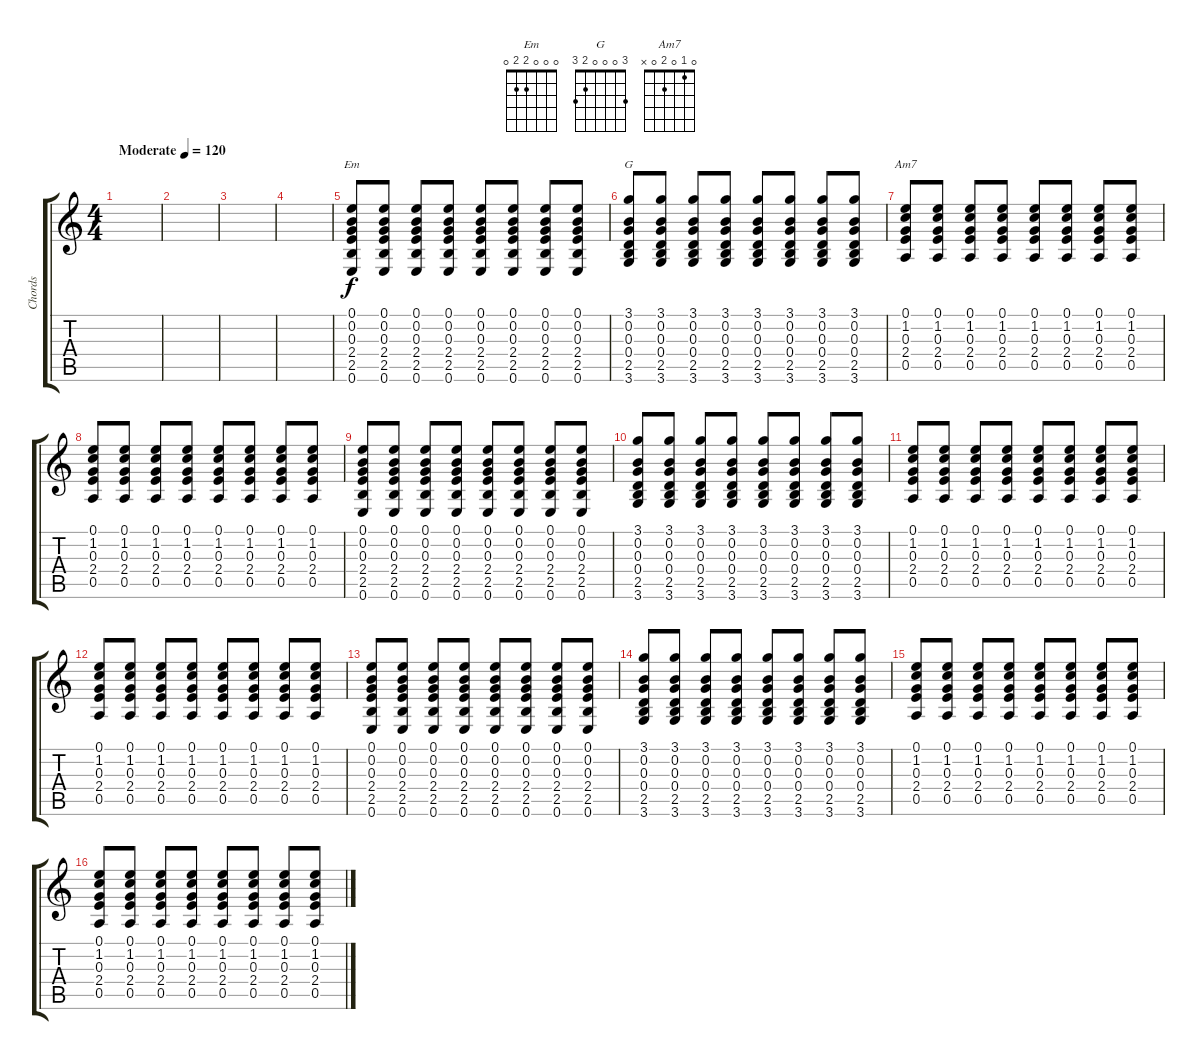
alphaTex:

\track ("Chords" "Chords") {instrument acousticguitarnylon}
\staff {score tabs}
\tuning (E4 B3 G3 D3 A2 E2) {hide}
\chord ("Em" 0 0 0 2 2 0)
\chord ("G" 3 0 0 0 2 3)
\chord ("Am7" 0 1 0 2 0 x)
\ts (4 4)
\tempo (120 "Moderate")
\clef g2
\ks c
|
|
|
|
(0.1 0.2 0.3 2.4 2.5 0.6).8{ch "Em"} (0.1 0.2 0.3 2.4 2.5 0.6).8 (0.1 0.2 0.3 2.4 2.5 0.6).8 (0.1 0.2 0.3 2.4 2.5 0.6).8 (0.1 0.2 0.3 2.4 2.5 0.6).8 (0.1 0.2 0.3 2.4 2.5 0.6).8 (0.1 0.2 0.3 2.4 2.5 0.6).8 (0.1 0.2 0.3 2.4 2.5 0.6).8 |
(3.1 0.2 0.3 0.4 2.5 3.6).8{ch "G"} (3.1 0.2 0.3 0.4 2.5 3.6).8 (3.1 0.2 0.3 0.4 2.5 3.6).8 (3.1 0.2 0.3 0.4 2.5 3.6).8 (3.1 0.2 0.3 0.4 2.5 3.6).8 (3.1 0.2 0.3 0.4 2.5 3.6).8 (3.1 0.2 0.3 0.4 2.5 3.6).8 (3.1 0.2 0.3 0.4 2.5 3.6).8 |
(0.1 1.2 0.3 2.4 0.5).8{ch "Am7"} (0.1 1.2 0.3 2.4 0.5).8 (0.1 1.2 0.3 2.4 0.5).8 (0.1 1.2 0.3 2.4 0.5).8 (0.1 1.2 0.3 2.4 0.5).8 (0.1 1.2 0.3 2.4 0.5).8 (0.1 1.2 0.3 2.4 0.5).8 (0.1 1.2 0.3 2.4 0.5).8 |
(0.1 1.2 0.3 2.4 0.5).8 (0.1 1.2 0.3 2.4 0.5).8 (0.1 1.2 0.3 2.4 0.5).8 (0.1 1.2 0.3 2.4 0.5).8 (0.1 1.2 0.3 2.4 0.5).8 (0.1 1.2 0.3 2.4 0.5).8 (0.1 1.2 0.3 2.4 0.5).8 (0.1 1.2 0.3 2.4 0.5).8 |
(0.1 0.2 0.3 2.4 2.5 0.6).8 (0.1 0.2 0.3 2.4 2.5 0.6).8 (0.1 0.2 0.3 2.4 2.5 0.6).8 (0.1 0.2 0.3 2.4 2.5 0.6).8 (0.1 0.2 0.3 2.4 2.5 0.6).8 (0.1 0.2 0.3 2.4 2.5 0.6).8 (0.1 0.2 0.3 2.4 2.5 0.6).8 (0.1 0.2 0.3 2.4 2.5 0.6).8 |
(3.1 0.2 0.3 0.4 2.5 3.6).8 (3.1 0.2 0.3 0.4 2.5 3.6).8 (3.1 0.2 0.3 0.4 2.5 3.6).8 (3.1 0.2 0.3 0.4 2.5 3.6).8 (3.1 0.2 0.3 0.4 2.5 3.6).8 (3.1 0.2 0.3 0.4 2.5 3.6).8 (3.1 0.2 0.3 0.4 2.5 3.6).8 (3.1 0.2 0.3 0.4 2.5 3.6).8 |
(0.1 1.2 0.3 2.4 0.5).8 (0.1 1.2 0.3 2.4 0.5).8 (0.1 1.2 0.3 2.4 0.5).8 (0.1 1.2 0.3 2.4 0.5).8 (0.1 1.2 0.3 2.4 0.5).8 (0.1 1.2 0.3 2.4 0.5).8 (0.1 1.2 0.3 2.4 0.5).8 (0.1 1.2 0.3 2.4 0.5).8 |
(0.1 1.2 0.3 2.4 0.5).8 (0.1 1.2 0.3 2.4 0.5).8 (0.1 1.2 0.3 2.4 0.5).8 (0.1 1.2 0.3 2.4 0.5).8 (0.1 1.2 0.3 2.4 0.5).8 (0.1 1.2 0.3 2.4 0.5).8 (0.1 1.2 0.3 2.4 0.5).8 (0.1 1.2 0.3 2.4 0.5).8 |
(0.1 0.2 0.3 2.4 2.5 0.6).8 (0.1 0.2 0.3 2.4 2.5 0.6).8 (0.1 0.2 0.3 2.4 2.5 0.6).8 (0.1 0.2 0.3 2.4 2.5 0.6).8 (0.1 0.2 0.3 2.4 2.5 0.6).8 (0.1 0.2 0.3 2.4 2.5 0.6).8 (0.1 0.2 0.3 2.4 2.5 0.6).8 (0.1 0.2 0.3 2.4 2.5 0.6).8 |
(3.1 0.2 0.3 0.4 2.5 3.6).8 (3.1 0.2 0.3 0.4 2.5 3.6).8 (3.1 0.2 0.3 0.4 2.5 3.6).8 (3.1 0.2 0.3 0.4 2.5 3.6).8 (3.1 0.2 0.3 0.4 2.5 3.6).8 (3.1 0.2 0.3 0.4 2.5 3.6).8 (3.1 0.2 0.3 0.4 2.5 3.6).8 (3.1 0.2 0.3 0.4 2.5 3.6).8 |
(0.1 1.2 0.3 2.4 0.5).8 (0.1 1.2 0.3 2.4 0.5).8 (0.1 1.2 0.3 2.4 0.5).8 (0.1 1.2 0.3 2.4 0.5).8 (0.1 1.2 0.3 2.4 0.5).8 (0.1 1.2 0.3 2.4 0.5).8 (0.1 1.2 0.3 2.4 0.5).8 (0.1 1.2 0.3 2.4 0.5).8 |
(0.1 1.2 0.3 2.4 0.5).8 (0.1 1.2 0.3 2.4 0.5).8 (0.1 1.2 0.3 2.4 0.5).8 (0.1 1.2 0.3 2.4 0.5).8 (0.1 1.2 0.3 2.4 0.5).8 (0.1 1.2 0.3 2.4 0.5).8 (0.1 1.2 0.3 2.4 0.5).8 (0.1 1.2 0.3 2.4 0.5).8
